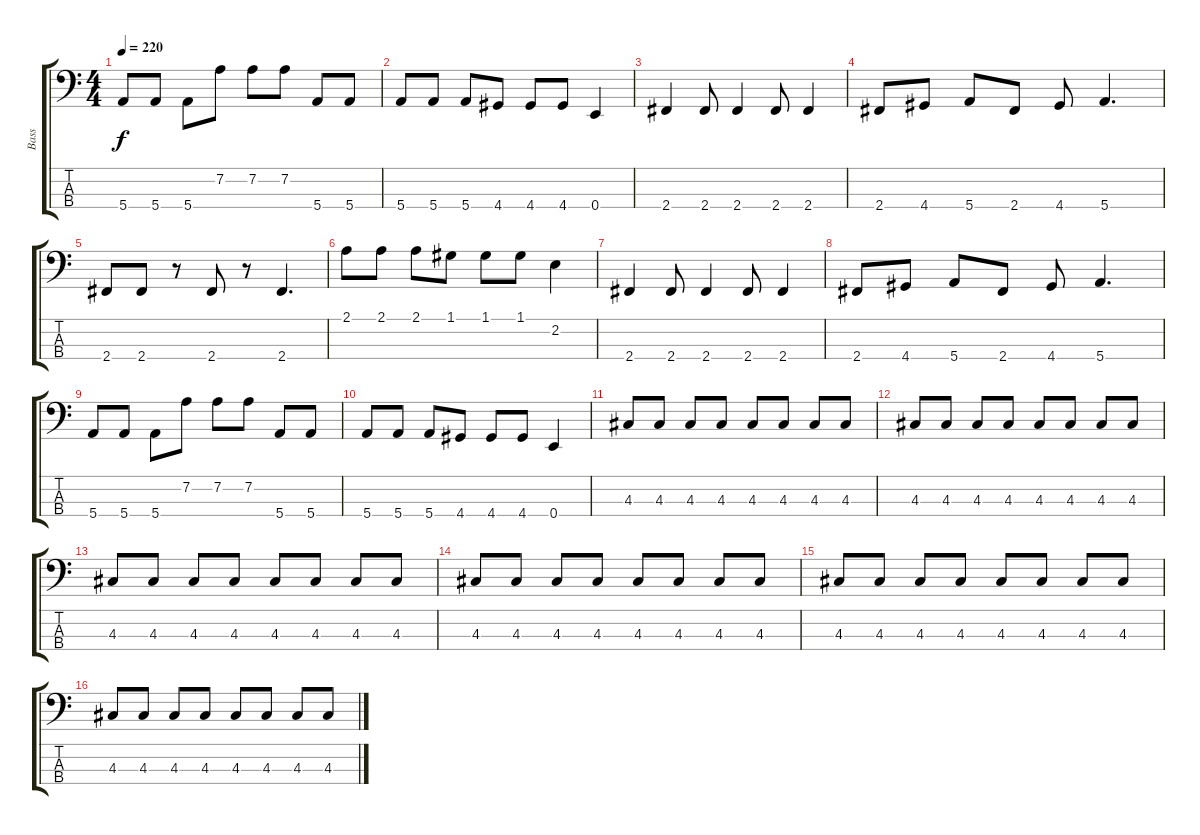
\track ("Bass" "Bass") {instrument electricbasspick}
\staff {score tabs}
\tuning (G2 D2 A1 E1) {hide}
\ts (4 4)
\tempo 220
\clef f4
\ks c
5.4.8{dy f} 5.4.8 5.4.8 7.2.8 7.2.8 7.2.8 5.4.8 5.4.8 |
5.4.8 5.4.8 5.4.8 4.4.8 4.4.8 4.4.8 0.4.4 |
2.4.4 2.4.8 2.4.4 2.4.8 2.4.4 |
2.4.8 4.4.8 5.4.8 2.4.8 4.4.8 5.4.4{d} |
2.4.8 2.4.8 r.8 2.4.8 r.8 2.4.4{d} |
2.1.8 2.1.8 2.1.8 1.1.8 1.1.8 1.1.8 2.2.4 |
2.4.4 2.4.8 2.4.4 2.4.8 2.4.4 |
2.4.8 4.4.8 5.4.8 2.4.8 4.4.8 5.4.4{d} |
5.4.8 5.4.8 5.4.8 7.2.8 7.2.8 7.2.8 5.4.8 5.4.8 |
5.4.8 5.4.8 5.4.8 4.4.8 4.4.8 4.4.8 0.4.4 |
4.3.8 4.3.8 4.3.8 4.3.8 4.3.8 4.3.8 4.3.8 4.3.8 |
4.3.8 4.3.8 4.3.8 4.3.8 4.3.8 4.3.8 4.3.8 4.3.8 |
4.3.8 4.3.8 4.3.8 4.3.8 4.3.8 4.3.8 4.3.8 4.3.8 |
4.3.8 4.3.8 4.3.8 4.3.8 4.3.8 4.3.8 4.3.8 4.3.8 |
4.3.8 4.3.8 4.3.8 4.3.8 4.3.8 4.3.8 4.3.8 4.3.8 |
4.3.8 4.3.8 4.3.8 4.3.8 4.3.8 4.3.8 4.3.8 4.3.8
